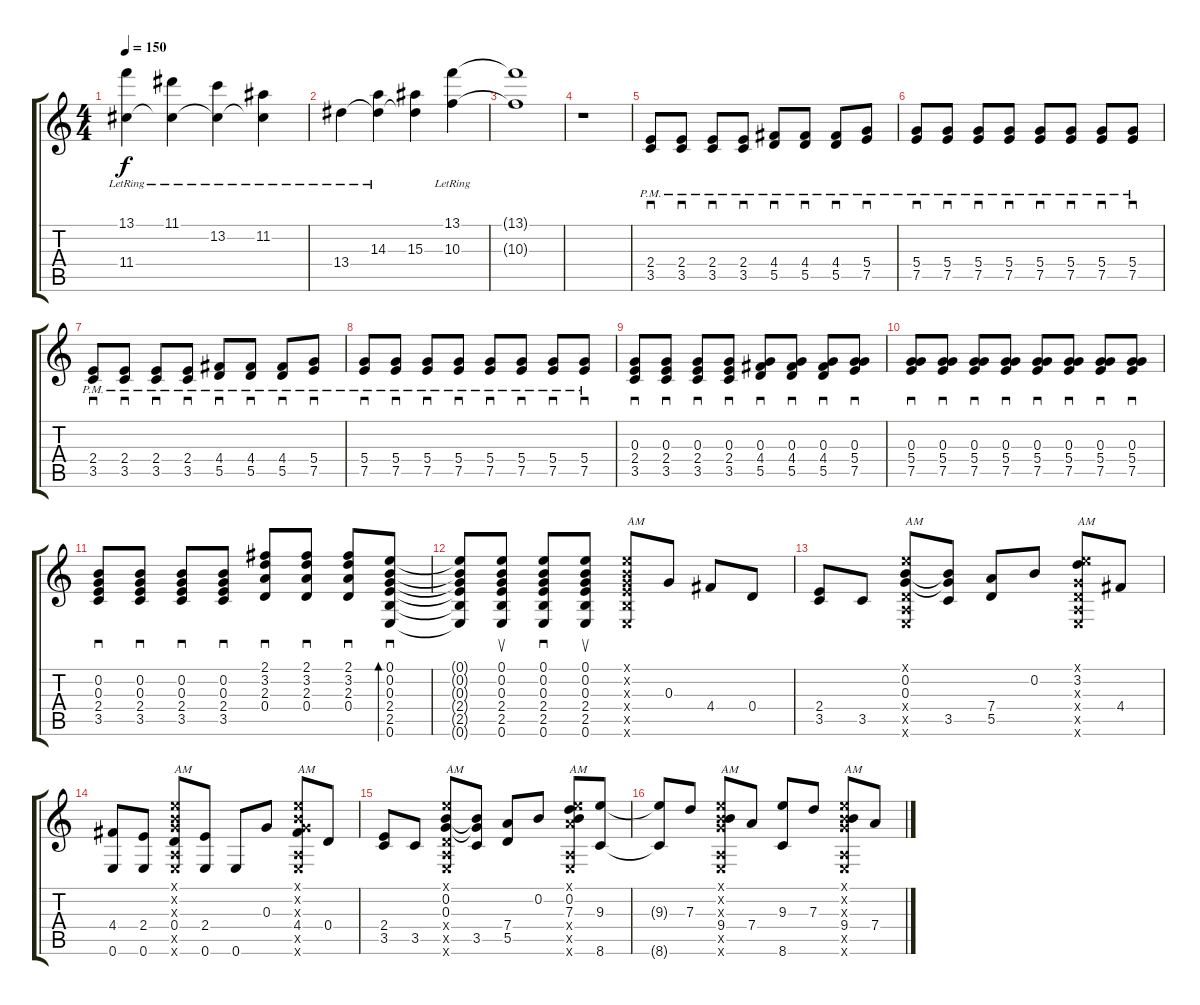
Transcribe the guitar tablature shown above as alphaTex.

\track "" {instrument acousticguitarsteel}
\staff {score tabs}
\tuning (E4 B3 G3 D3 A2 E2) {hide}
\ts (4 4)
\tempo 150
\clef g2
\ks c
(13.1{lr} 11.4).4{dy f} (11.1{lr} 11.4{t}).4 (13.2{lr} 11.4{t}).4 (11.2{lr} 11.4{t}).4 |
13.4{lr}.4 (14.3{lr} 13.4{t}).4 (15.3 13.4{t}).4 (13.1{lr} 10.3).4 |
(13.1{t} 10.3{t}).1 |
r.1 |
(2.4{pm} 3.5{pm}).8{sd} (2.4{pm} 3.5{pm}).8{sd} (2.4{pm} 3.5{pm}).8{sd} (2.4{pm} 3.5{pm}).8{sd} (4.4{pm} 5.5{pm}).8{sd} (4.4{pm} 5.5{pm}).8{sd} (4.4{pm} 5.5{pm}).8{sd} (5.4{pm} 7.5{pm}).8{sd} |
(5.4{pm} 7.5{pm}).8{sd} (5.4{pm} 7.5{pm}).8{sd} (5.4{pm} 7.5{pm}).8{sd} (5.4{pm} 7.5{pm}).8{sd} (5.4{pm} 7.5{pm}).8{sd} (5.4{pm} 7.5{pm}).8{sd} (5.4{pm} 7.5{pm}).8{sd} (5.4{pm} 7.5{pm}).8{sd} |
(2.4{pm} 3.5{pm}).8{sd} (2.4{pm} 3.5{pm}).8{sd} (2.4{pm} 3.5{pm}).8{sd} (2.4{pm} 3.5{pm}).8{sd} (4.4{pm} 5.5{pm}).8{sd} (4.4{pm} 5.5{pm}).8{sd} (4.4{pm} 5.5{pm}).8{sd} (5.4{pm} 7.5{pm}).8{sd} |
(5.4{pm} 7.5{pm}).8{sd} (5.4{pm} 7.5{pm}).8{sd} (5.4{pm} 7.5{pm}).8{sd} (5.4{pm} 7.5{pm}).8{sd} (5.4{pm} 7.5{pm}).8{sd} (5.4{pm} 7.5{pm}).8{sd} (5.4{pm} 7.5{pm}).8{sd} (5.4{pm} 7.5{pm}).8{sd} |
(0.3 2.4 3.5).8{sd} (0.3 2.4 3.5).8{sd} (0.3 2.4 3.5).8{sd} (0.3 2.4 3.5).8{sd} (0.3 4.4 5.5).8{sd} (0.3 4.4 5.5).8{sd} (0.3 4.4 5.5).8{sd} (0.3 5.4 7.5).8{sd} |
(0.3 5.4 7.5).8{sd} (0.3 5.4 7.5).8{sd} (0.3 5.4 7.5).8{sd} (0.3 5.4 7.5).8{sd} (0.3 5.4 7.5).8{sd} (0.3 5.4 7.5).8{sd} (0.3 5.4 7.5).8{sd} (0.3 5.4 7.5).8{sd} |
(0.2 0.3 2.4 3.5).8{sd} (0.2 0.3 2.4 3.5).8{sd} (0.2 0.3 2.4 3.5).8{sd} (0.2 0.3 2.4 3.5).8{sd} (2.1 3.2 2.3 0.4).8{sd} (2.1 3.2 2.3 0.4).8{sd} (2.1 3.2 2.3 0.4).8{sd} (0.1 0.2 0.3 2.4 2.5 0.6).8{sd bd 60} |
(0.1{t} 0.2{t} 0.3{t} 2.4{t} 2.5{t} 0.6{t}).8 (0.1 0.2 0.3 2.4 2.5 0.6).8{su} (0.1 0.2 0.3 2.4 2.5 0.6).8{sd} (0.1 0.2 0.3 2.4 2.5 0.6).8{su} (0.1{x} 0.2{x} 0.3{x} 2.4{x} 2.5{x} 0.6{x}).8{txt "AM"} 0.3.8 4.4.8 0.4.8 |
(2.4 3.5).8 3.5.8 (0.1{x} 0.2 0.3 0.4{x} 0.5{x} 0.6{x}).8{txt "AM"} (0.2{t} 0.3{t} 3.5).8 (7.4 5.5).8 0.2.8 (0.1{x} 3.2 0.3{x} 0.4{x} 0.5{x} 0.6{x}).8{txt "AM"} 4.4.8 |
(4.4 0.6).8 (2.4 0.6).8 (0.1{x} 0.2{x} 0.3{x} 0.4 0.5{x} 0.6{x}).8{txt "AM"} (2.4 0.6).8 0.6.8 0.3.8 (0.1{x} 0.2{x} 0.3{x} 4.4 0.5{x} 0.6{x}).8{txt "AM"} 0.4.8 |
(2.4 3.5).8 3.5.8 (0.1{x} 0.2 0.3 0.4{x} 0.5{x} 0.6{x}).8{txt "AM"} (0.2{t} 0.3{t} 3.5).8 (7.4 5.5).8 0.2.8 (0.1{x} 0.2 7.3 7.4{x} 0.5{x} 0.6{x}).8{txt "AM"} (9.3 8.6).8 |
(9.3{t} 8.6{t}).8 7.3.8 (0.1{x} 0.2{x} 0.3{x} 9.4 0.5{x} 0.6{x}).8{txt "AM"} 7.4.8 (9.3 8.6).8 7.3.8 (0.1{x} 0.2{x} 0.3{x} 9.4 0.5{x} 0.6{x}).8{txt "AM"} 7.4.8
